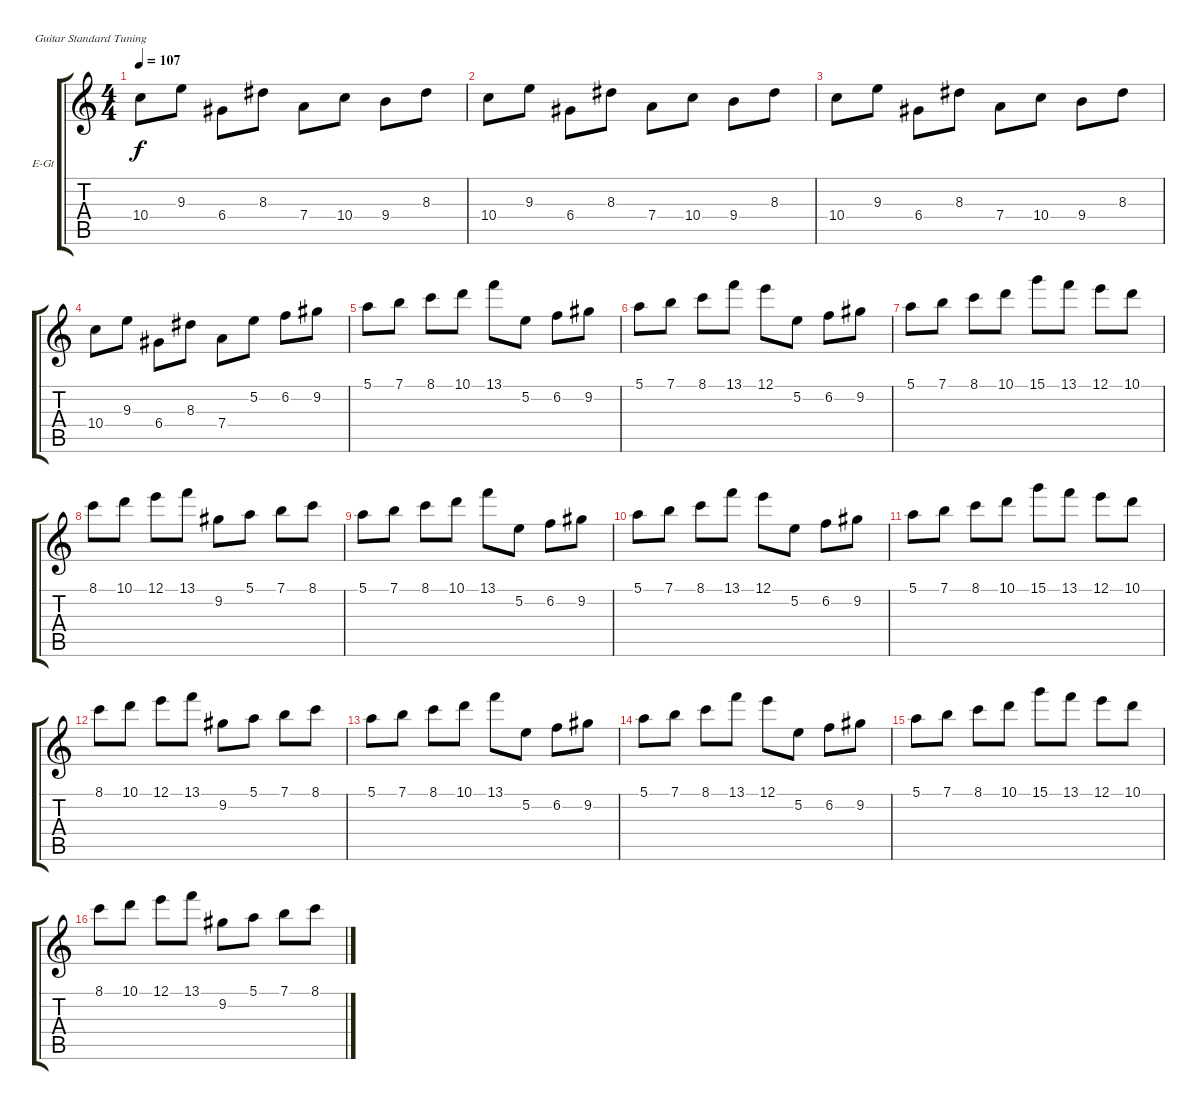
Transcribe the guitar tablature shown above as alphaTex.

\defaultSystemsLayout 4
\bracketExtendMode groupsimilarinstruments
\firstSystemTrackNameOrientation horizontal
\otherSystemsTrackNameOrientation horizontal
\track ("Effect" "E-Gt") {instrument electricguitarclean}
\staff {score tabs}
\tuning (E4 B3 G3 D3 A2 E2)
\ts (4 4)
\tempo 107
\clef g2
\scale
0.333333
\ks c
10.4.8{dy f} 9.3.8 6.4.8 8.3.8 7.4.8 10.4.8 9.4.8 8.3.8 |
\scale
0.333333 10.4.8 9.3.8 6.4.8 8.3.8 7.4.8 10.4.8 9.4.8 8.3.8 |
\scale
0.333333 10.4.8 9.3.8 6.4.8 8.3.8 7.4.8 10.4.8 9.4.8 8.3.8 |
\scale
0.333333 10.4.8 9.3.8 6.4.8 8.3.8 7.4.8 5.2.8 6.2.8 9.2.8 |
\scale
0.333333 5.1.8 7.1.8 8.1.8 10.1.8 13.1.8 5.2.8 6.2.8 9.2.8 |
\scale
0.333333 5.1.8 7.1.8 8.1.8 13.1.8 12.1.8 5.2.8 6.2.8 9.2.8 |
\scale
0.333333 5.1.8 7.1.8 8.1.8 10.1.8 15.1.8 13.1.8 12.1.8 10.1.8 |
\scale
0.333333 8.1.8 10.1.8 12.1.8 13.1.8 9.2.8 5.1.8 7.1.8 8.1.8 |
\scale
0.333333 5.1.8 7.1.8 8.1.8 10.1.8 13.1.8 5.2.8 6.2.8 9.2.8 |
\scale
0.333333 5.1.8 7.1.8 8.1.8 13.1.8 12.1.8 5.2.8 6.2.8 9.2.8 |
\scale
0.333333 5.1.8 7.1.8 8.1.8 10.1.8 15.1.8 13.1.8 12.1.8 10.1.8 |
\scale
0.333333 8.1.8 10.1.8 12.1.8 13.1.8 9.2.8 5.1.8 7.1.8 8.1.8 |
\scale
0.333333 5.1.8 7.1.8 8.1.8 10.1.8 13.1.8 5.2.8 6.2.8 9.2.8 |
\scale
0.333333 5.1.8 7.1.8 8.1.8 13.1.8 12.1.8 5.2.8 6.2.8 9.2.8 |
\scale
0.333333 5.1.8 7.1.8 8.1.8 10.1.8 15.1.8 13.1.8 12.1.8 10.1.8 |
\scale
0.333333 8.1.8 10.1.8 12.1.8 13.1.8 9.2.8 5.1.8 7.1.8 8.1.8
